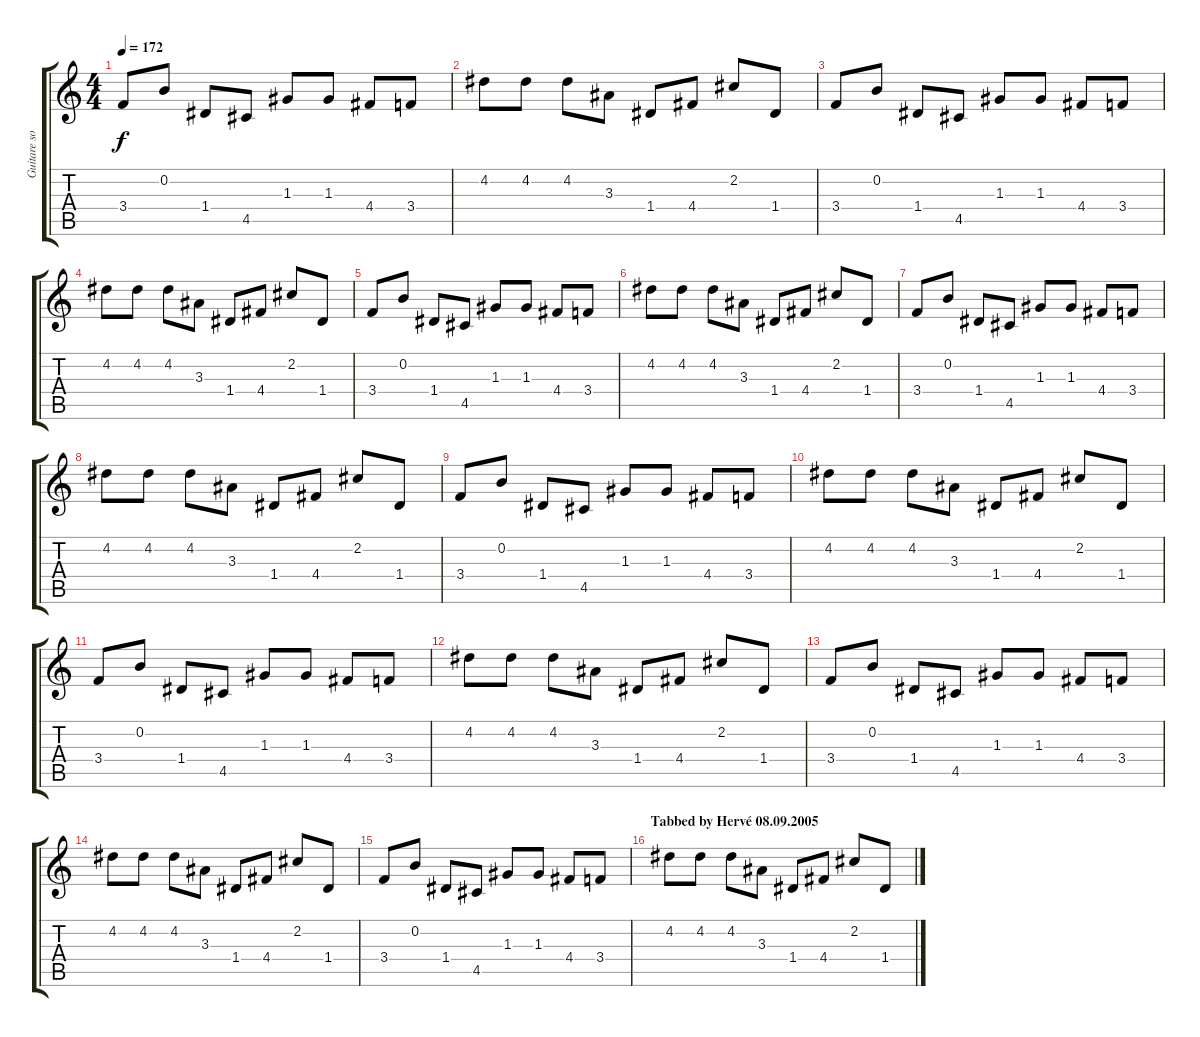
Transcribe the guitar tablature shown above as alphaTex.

\track ("Guitare solo" "Guitare so") {instrument distortionguitar}
\staff {score tabs}
\tuning (E4 B3 G3 D3 A2 E2) {hide}
\ts (4 4)
\tempo 172
\clef g2
\ks c
3.4.8{dy f} 0.2.8 1.4.8 4.5.8 1.3.8 1.3.8 4.4.8 3.4.8 |
4.2.8 4.2.8 4.2.8 3.3.8 1.4.8 4.4.8 2.2.8 1.4.8 |
3.4.8 0.2.8 1.4.8 4.5.8 1.3.8 1.3.8 4.4.8 3.4.8 |
4.2.8 4.2.8 4.2.8 3.3.8 1.4.8 4.4.8 2.2.8 1.4.8 |
3.4.8 0.2.8 1.4.8 4.5.8 1.3.8 1.3.8 4.4.8 3.4.8 |
4.2.8 4.2.8 4.2.8 3.3.8 1.4.8 4.4.8 2.2.8 1.4.8 |
3.4.8 0.2.8 1.4.8 4.5.8 1.3.8 1.3.8 4.4.8 3.4.8 |
4.2.8 4.2.8 4.2.8 3.3.8 1.4.8 4.4.8 2.2.8 1.4.8 |
3.4.8 0.2.8 1.4.8 4.5.8 1.3.8 1.3.8 4.4.8 3.4.8 |
4.2.8 4.2.8 4.2.8 3.3.8 1.4.8 4.4.8 2.2.8 1.4.8 |
3.4.8 0.2.8 1.4.8 4.5.8 1.3.8 1.3.8 4.4.8 3.4.8 |
4.2.8 4.2.8 4.2.8 3.3.8 1.4.8 4.4.8 2.2.8 1.4.8 |
3.4.8{volume 11} 0.2.8 1.4.8 4.5.8 1.3.8 1.3.8 4.4.8 3.4.8 |
4.2.8{volume 9} 4.2.8 4.2.8 3.3.8 1.4.8 4.4.8 2.2.8 1.4.8 |
3.4.8{volume 8} 0.2.8 1.4.8 4.5.8 1.3.8 1.3.8 4.4.8 3.4.8 |
\section ("" "Tabbed by Hervé 08.09.2005")
4.2.8{volume 7} 4.2.8 4.2.8 3.3.8 1.4.8 4.4.8 2.2.8 1.4.8
